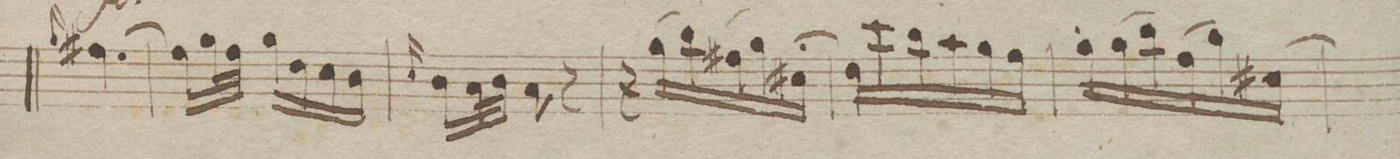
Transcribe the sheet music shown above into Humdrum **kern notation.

**kern	**dynam
*I"Violio 1mo	*
*clefG2	*
*k[b-e-]	*
*M3/8	*
16qqgg/	.
[4.ff#X\	.
=78	=78
16ff#\LL]	.
32gg\L	.
32ff#y\JJJ	.
16gg\LL	.
16dd\	.
16cc\	.
16b-\JJ	.
=79	=79
16qqcc/	.
16b-\LL	.
32a\L	.
32b-\JJJ	.
8a\	.
8r	.
=80	=80
16r	.
(16gg\LL	.
16bb-\)	.
(16ff#X\	.
16gg\)	.
(16cc#X\'JJ	.
=81	=81
16dd\LL)	.
16ccc\	.
16bb-\	.
16aa\	.
16gg\	.
16ff\JJ	.
=82	=82
16gg\'LL	.
(16gg\	.
16bb-\)	.
(16ff\	.
16gg\)	.
(>16cc#X\JJ	.
=83	=83
*-	*-
